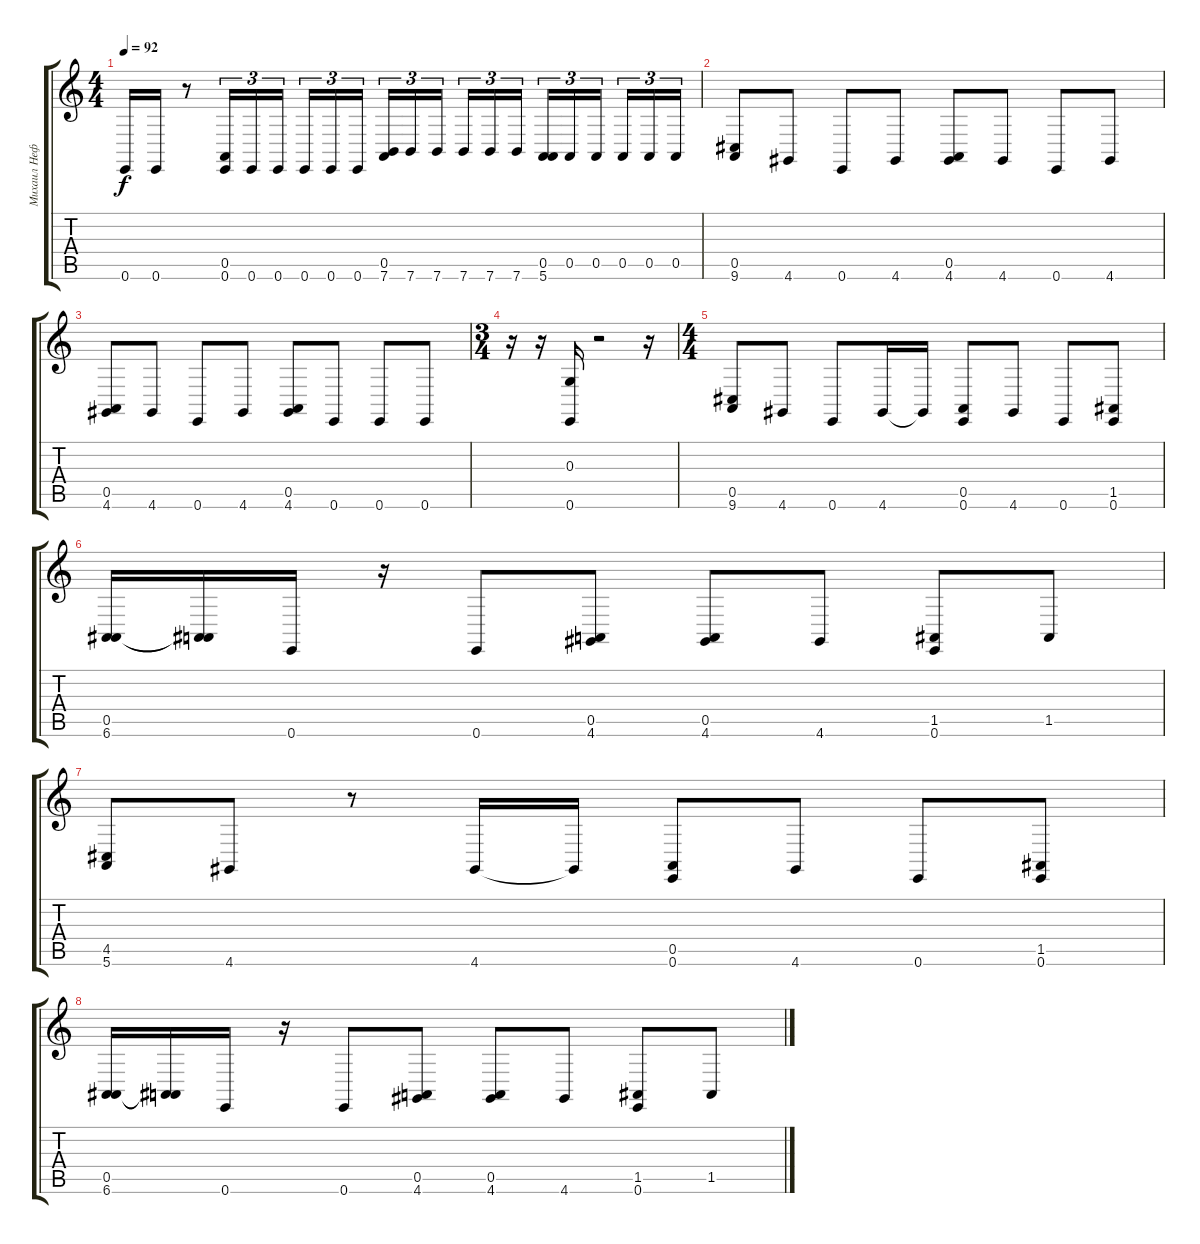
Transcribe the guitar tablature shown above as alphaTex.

\track ("Михаил Нефедов" "Михаил Неф") {instrument rockorgan}
\staff {score tabs}
\tuning (E4 B3 G3 D3 A2 E2) {hide}
\ts (4 4)
\tempo 92
\clef g2
\ks c
0.6.16{dy f} 0.6.16 r.8 (0.5 0.6).16{tu (3 2)} 0.6.16{tu (3 2)} 0.6.16{tu (3 2) beam splitsecondary} 0.6.16{tu (3 2)} 0.6.16{tu (3 2)} 0.6.16{tu (3 2)} (0.5 7.6).16{tu (3 2)} 7.6.16{tu (3 2)} 7.6.16{tu (3 2) beam splitsecondary} 7.6.16{tu (3 2)} 7.6.16{tu (3 2)} 7.6.16{tu (3 2)} (0.5 5.6).16{tu (3 2)} 0.5.16{tu (3 2)} 0.5.16{tu (3 2) beam splitsecondary} 0.5.16{tu (3 2)} 0.5.16{tu (3 2)} 0.5.16{tu (3 2)} |
(0.5 9.6).8 4.6.8 0.6.8 4.6.8 (0.5 4.6).8 4.6.8 0.6.8 4.6.8 |
(0.5 4.6).8 4.6.8 0.6.8 4.6.8 (0.5 4.6).8 0.6.8 0.6.8 0.6.8 |
\ts (3 4)
r.16 r.16 (0.3 0.6).16 r.2 r.16 |
\ts (4 4)
(0.5 9.6).8 4.6.8 0.6.8 4.6.16 4.6{t}.16 (0.5 0.6).8 4.6.8 0.6.8 (1.5 0.6).8 |
(0.5 6.6).16 (0.5{t} 6.6{t}).16 0.6.16 r.16 0.6.8 (0.5 4.6).8 (0.5 4.6).8 4.6.8 (1.5 0.6).8 1.5.8 |
(4.5 5.6).8 4.6.8 r.8 4.6.16 4.6{t}.16 (0.5 0.6).8 4.6.8 0.6.8 (1.5 0.6).8 |
(0.5 6.6).16 (0.5{t} 6.6{t}).16 0.6.16 r.16 0.6.8 (0.5 4.6).8 (0.5 4.6).8 4.6.8 (1.5 0.6).8 1.5.8
